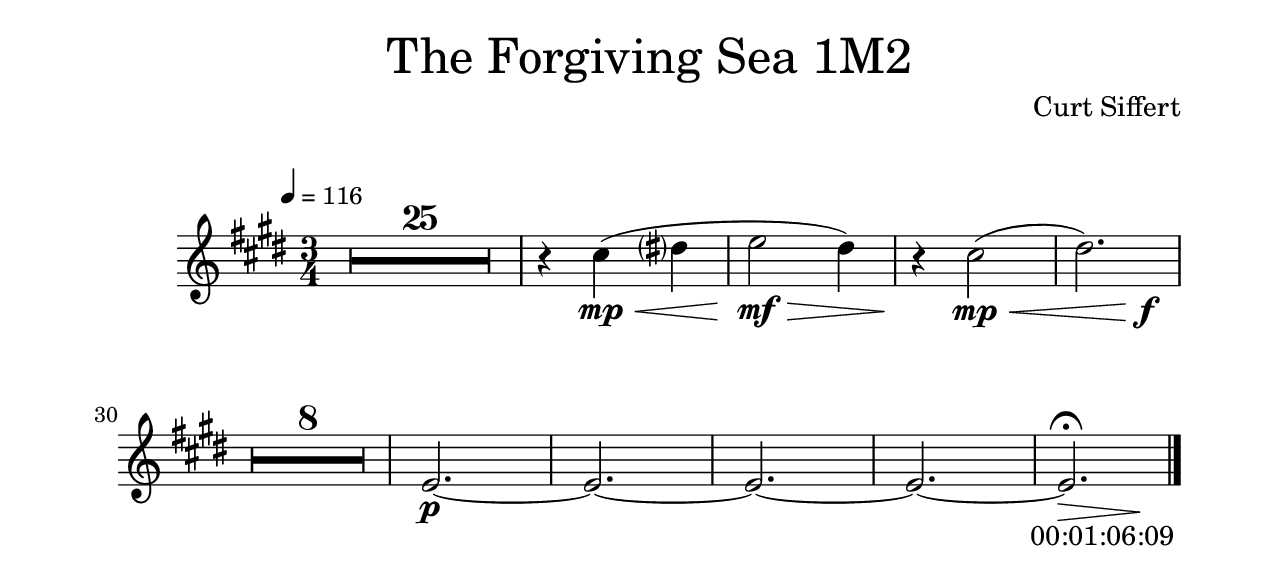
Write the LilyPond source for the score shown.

\version "2.16.0"
\include "english.ly"
\include "../lib/parts.ily"

\paper {
	ragged-last-bottom = ##t
}

\header {
	poet = \markup { "Trumpet 1 in B"\flat }
}

\version "2.16.0"
\include "english.ly"

\layout { ragged-right = ##f }

trumpetOneNotes = \relative c'' {

	\time 3/4
	\key d \major
	\set tieWaitForNote = ##t

	R2.*25 |
	
	\tag #'part { r4 b\mp\<( cs? | }
	\tag #'score { r4 b\mp\<( cs | }
	d2\mf\> cs4) |
	
	r4\! b2\mp\<( |
	<< {cs2.)} {s2 s4\f} >> |

	\tag #'part { \break }
	
	R2.*8
	
	d,2.~\p|
	d~|
	d~|
	d~|
	<< {d\fermata } {s4\> s4 s4\!} >>
	\bar "|."
	\tag #'part {
		\override Score.RehearsalMark #'direction = #DOWN
		\override Score.RehearsalMark #'self-alignment-X = #RIGHT  
		\override Score.RehearsalMark #'font-size = #0
		\mark "00:01:06:09"			
	}		
	
}


<<
	\new Staff \relative c'' { 
		\everyPartScore
		\transpose bf c'
		\keepWithTag #'part \trumpetOneNotes
	}	
>>